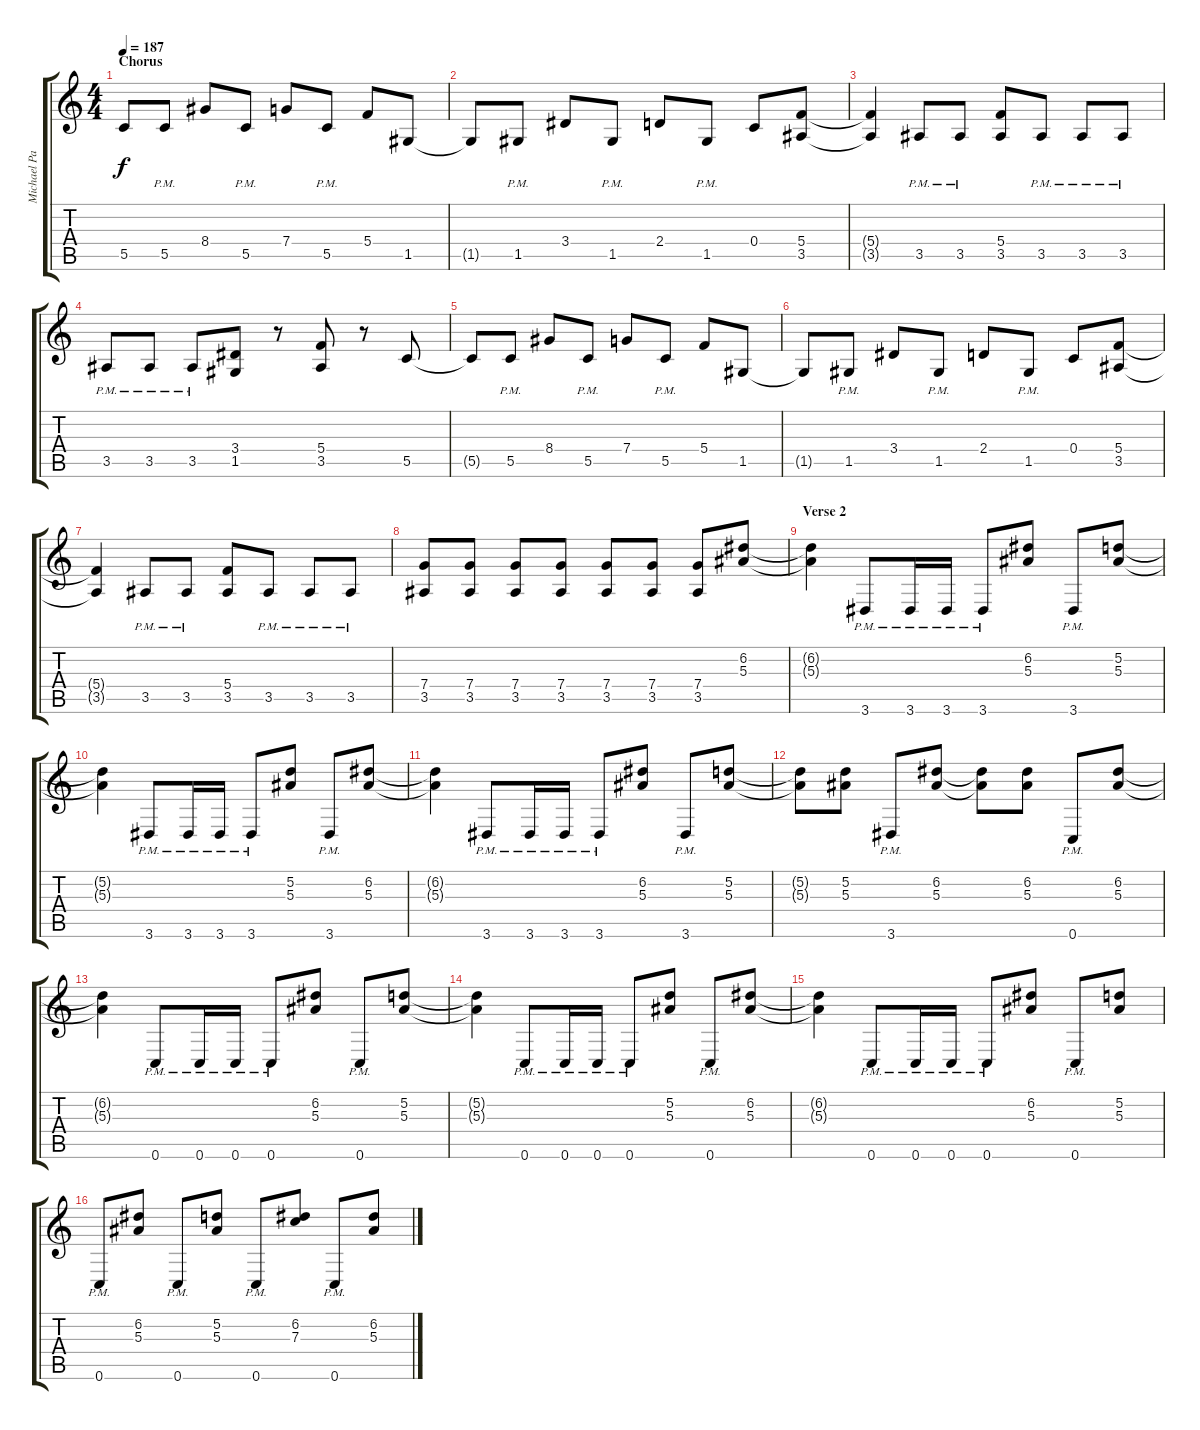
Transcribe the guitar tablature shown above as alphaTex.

\track ("Michael Paget - Lead" "Michael Pa") {instrument distortionguitar}
\staff {score tabs}
\tuning (D4 A3 F3 C3 G2 C2) {hide}
\ts (4 4)
\section ("" "Chorus")
\tempo 187
\clef g2
\ks c
5.5{t}.8{dy f} 5.5{pm}.8 8.4.8 5.5{pm}.8 7.4.8 5.5{pm}.8 5.4.8 1.5.8 |
1.5{t}.8 1.5{pm}.8 3.4.8 1.5{pm}.8 2.4.8 1.5{pm}.8 0.4.8 (5.4 3.5).8 |
(5.4{t} 3.5{t}).4 3.5{pm}.8 3.5{pm}.8 (5.4 3.5).8 3.5{pm}.8 3.5{pm}.8 3.5{pm}.8 |
3.5{pm}.8 3.5{pm}.8 3.5{pm}.8 (3.4 1.5).8 r.8 (5.4 3.5).8 r.8 5.5.8 |
5.5{t}.8 5.5{pm}.8 8.4.8 5.5{pm}.8 7.4.8 5.5{pm}.8 5.4.8 1.5.8 |
1.5{t}.8 1.5{pm}.8 3.4.8 1.5{pm}.8 2.4.8 1.5{pm}.8 0.4.8 (5.4 3.5).8 |
(5.4{t} 3.5{t}).4 3.5{pm}.8 3.5{pm}.8 (5.4 3.5).8 3.5{pm}.8 3.5{pm}.8 3.5{pm}.8 |
(7.4 3.5).8 (7.4 3.5).8 (7.4 3.5).8 (7.4 3.5).8 (7.4 3.5).8 (7.4 3.5).8 (7.4 3.5).8 (6.2 5.3).8 |
\section ("" "Verse 2")
(6.2{t} 5.3{t}).4 3.6{pm}.8 3.6{pm}.16 3.6{pm}.16 3.6{pm}.8 (6.2 5.3).8 3.6{pm}.8 (5.2 5.3).8 |
(5.2{t} 5.3{t}).4 3.6{pm}.8 3.6{pm}.16 3.6{pm}.16 3.6{pm}.8 (5.2 5.3).8 3.6{pm}.8 (6.2 5.3).8 |
(6.2{t} 5.3{t}).4 3.6{pm}.8 3.6{pm}.16 3.6{pm}.16 3.6{pm}.8 (6.2 5.3).8 3.6{pm}.8 (5.2 5.3).8 |
(5.2{t} 5.3{t}).8 (5.2 5.3).8 3.6{pm}.8 (6.2 5.3).8 (6.2{t} 5.3{t}).8 (6.2 5.3).8 0.6{pm}.8 (6.2 5.3).8 |
(6.2{t} 5.3{t}).4 0.6{pm}.8 0.6{pm}.16 0.6{pm}.16 0.6{pm}.8 (6.2 5.3).8 0.6{pm}.8 (5.2 5.3).8 |
(5.2{t} 5.3{t}).4 0.6{pm}.8 0.6{pm}.16 0.6{pm}.16 0.6{pm}.8 (5.2 5.3).8 0.6{pm}.8 (6.2 5.3).8 |
(6.2{t} 5.3{t}).4 0.6{pm}.8 0.6{pm}.16 0.6{pm}.16 0.6{pm}.8 (6.2 5.3).8 0.6{pm}.8 (5.2 5.3).8 |
0.6{pm}.8 (6.2 5.3).8 0.6{pm}.8 (5.2 5.3).8 0.6{pm}.8 (6.2 7.3).8 0.6{pm}.8 (6.2 5.3).8
